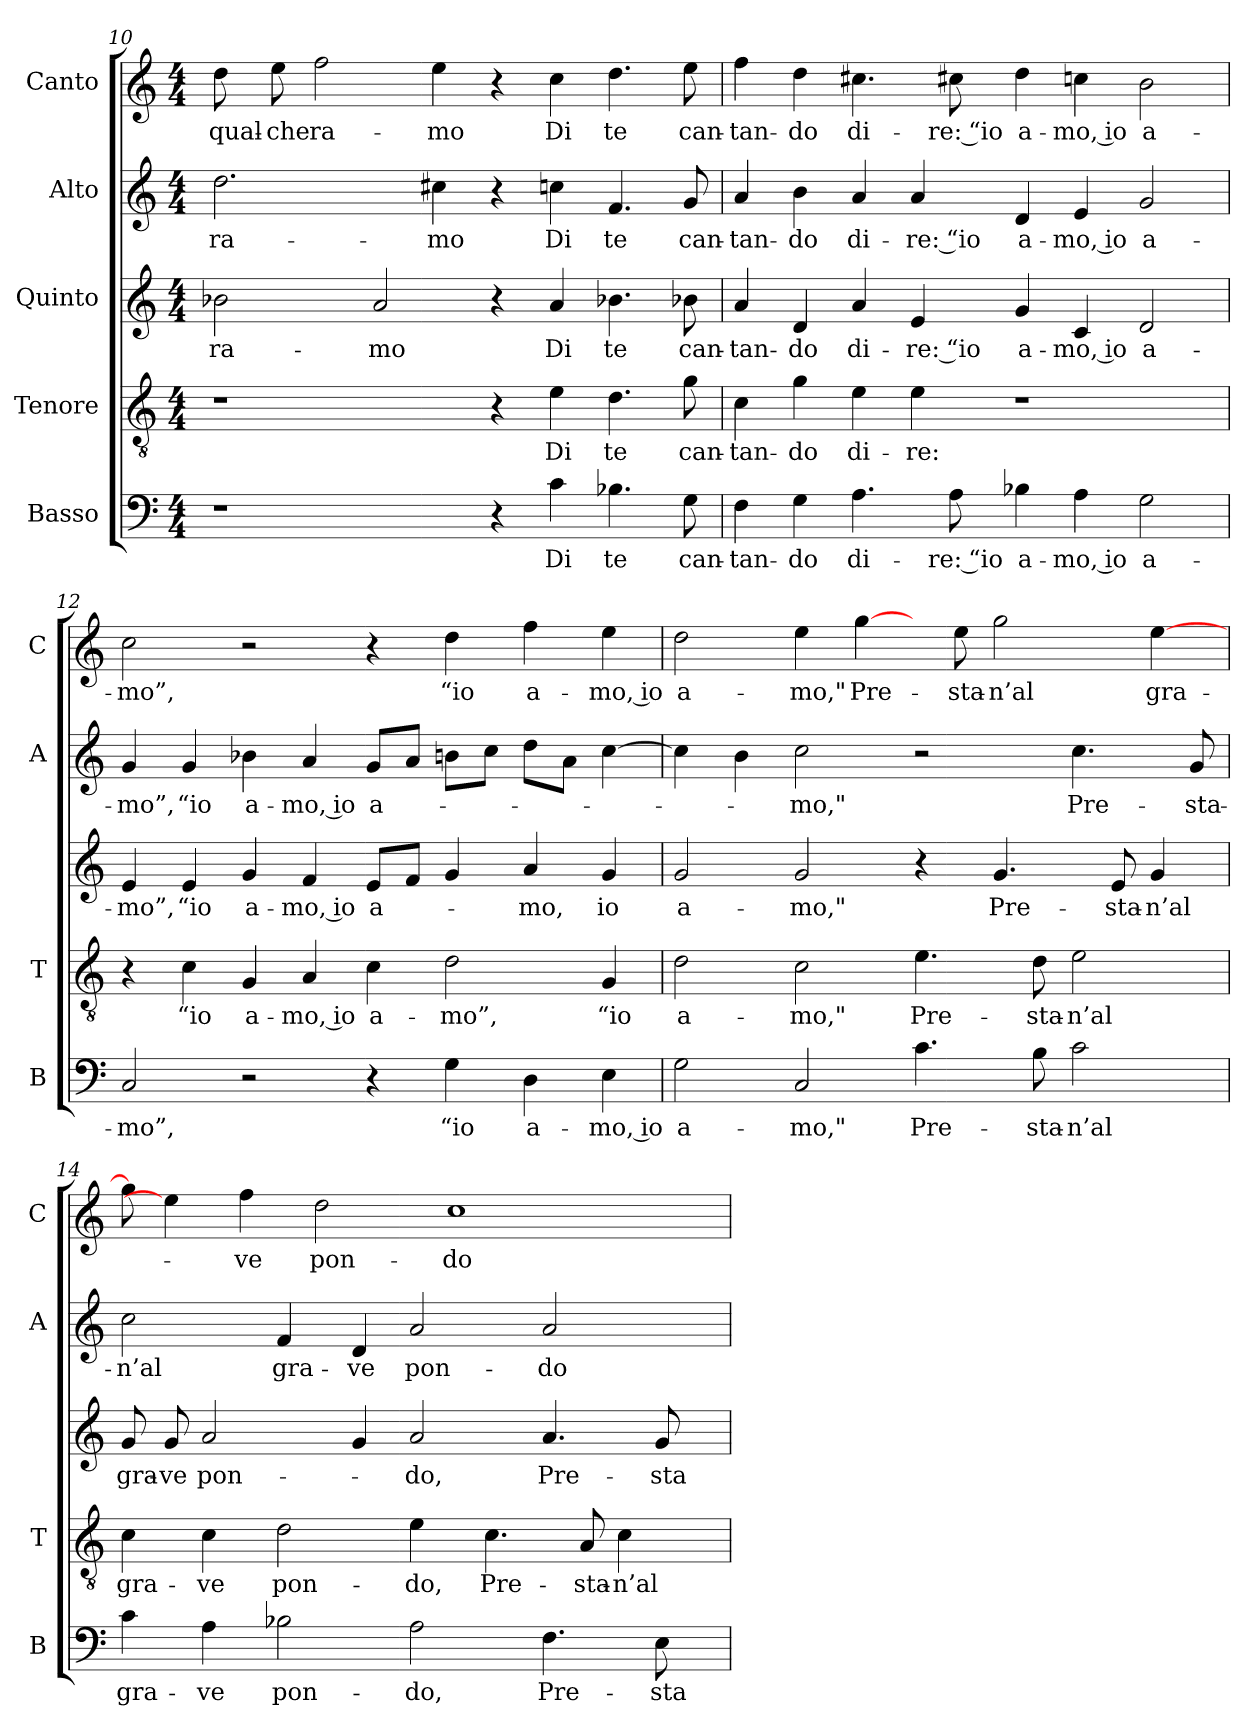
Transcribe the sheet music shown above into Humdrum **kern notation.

**kern	**text	**kern	**text	**kern	**text	**kern	**text	**kern	**text
*part5	*part5	*part4	*part4	*part3	*part3	*part2	*part2	*part1	*part1
*staff5	*staff5	*staff4	*staff4	*staff3	*staff3	*staff2	*staff2	*staff1	*staff1
*I"Basso	*	*I"Tenore	*	*I"Quinto	*	*I"Alto	*	*I"Canto	*
*I'B	*	*I'T	*	*	*	*I'A	*	*I'C	*
*clefF4	*	*clefGv2	*	*clefG2	*	*clefG2	*	*clefG2	*
*k[]	*	*k[]	*	*k[]	*	*k[]	*	*k[]	*
*M4/4	*	*M4/4	*	*M4/4	*	*M4/4	*	*M4/4	*
=10	=10	=10	=10	=10	=10	=10	=10	=10	=10
1r	.	1r	.	2b-X	ra-	2.dd	ra-	8dd	qual-
.	.	.	.	.	.	.	.	8ee	-che
.	.	.	.	.	.	.	.	2ff	ra-
.	.	.	.	2a	-mo	.	.	.	.
.	.	.	.	.	.	4cc#X	-mo	4ee	-mo
4r	.	4r	.	4r	.	4r	.	4r	.
4c	Di	4e	Di	4a	Di	4ccn	Di	4cc	Di
4.B-X	te	4.d	te	4.b-X	te	4.f	te	4.dd	te
8G	can-	8g	can-	8b-X	can-	8g	can-	8ee	can-
=11	=11	=11	=11	=11	=11	=11	=11	=11	=11
4F	-tan-	4c	-tan-	4a	-tan-	4a	-tan-	4ff	-tan-
4G	-do	4g	-do	4d	-do	4b	-do	4dd	-do
4.A	di-	4e	di-	4a	di-	4a	di-	4.cc#X	di-
.	.	4e	-re:	4e	-re: “io	4a	-re: “io	.	.
8A	-re: “io	.	.	.	.	.	.	8cc#X	-re: “io
4B-X	a-	1r	.	4g	a-	4d	a-	4dd	a-
4A	-mo, io	.	.	4c	-mo, io	4e	-mo, io	4ccn	-mo, io
2G	a-	.	.	2d	a-	2g	a-	2b	a-
=12	=12	=12	=12	=12	=12	=12	=12	=12	=12
2C	-mo”,	4r	.	4e	-mo”,	4g	-mo”,	2cc	-mo”,
.	.	4c	“io	4e	“io	4g	“io	.	.
2r	.	4G	a-	4g	a-	4b-X	a-	2r	.
.	.	4A	-mo, io	4f	-mo, io	4a	-mo, io	.	.
4r	.	4c	a-	8eL	a-	8gL	a-	4r	.
.	.	.	.	8fJ	.	8aJ	.	.	.
4G	“io	2d	-mo”,	4g	.	8bnL	.	4dd	“io
.	.	.	.	.	.	8ccJ	.	.	.
4D	a-	.	.	4a	-mo,	8ddL	.	4ff	a-
.	.	.	.	.	.	8aJ	.	.	.
4E	-mo, io	4G	“io	4g	io	[4cc	.	4ee	-mo, io
=13	=13	=13	=13	=13	=13	=13	=13	=13	=13
2G	a-	2d	a-	2g	a-	4cc]	.	2dd	a-
.	.	.	.	.	.	4b	.	.	.
2C	-mo,"	2c	-mo,"	2g	-mo,"	2cc	-mo,"	4ee	-mo,"
.	.	.	.	.	.	.	.	[4gg	Pre-
4.c	Pre-	4.e	Pre-	4r	.	2r	.	8ryy	.
.	.	.	.	.	.	.	.	8ee	-sta-
.	.	.	.	4.g	Pre-	.	.	2gg	-n’al
8B	-sta-	8d	-sta-	.	.	.	.	.	.
2c	-n’al	2e	-n’al	.	.	4.cc	Pre-	.	.
.	.	.	.	8e	-sta-	.	.	.	.
.	.	.	.	4g	-n’al	.	.	[4ee	gra-
.	.	.	.	.	.	8g	-sta-	.	.
=14	=14	=14	=14	=14	=14	=14	=14	=14	=14
4c	gra-	4c	gra-	8g	gra-	2cc	-n’al	8gg]	.
.	.	.	.	8g	-ve	.	.	4ee]	.
4A	-ve	4c	-ve	2a	pon-	.	.	.	.
.	.	.	.	.	.	.	.	4ff	-ve
2B-X	pon-	2d	pon-	.	.	4f	gra-	.	.
.	.	.	.	.	.	.	.	2dd	pon-
.	.	.	.	4g	.	4d	-ve	.	.
2A	-do,	4e	-do,	2a	-do,	2a	pon-	.	.
.	.	.	.	.	.	.	.	1cc	-do
.	.	4.c	Pre-	.	.	.	.	.	.
4.F	Pre-	.	.	4.a	Pre-	2a	-do	.	.
.	.	8A	-sta-	.	.	.	.	.	.
.	.	4c	-n’al	.	.	.	.	.	.
8E	-sta-	.	.	8g	-sta-	.	.	.	.
8ryy	.	8ryy	.	8ryy	.	8ryy	.	.	.
=	=	=	=	=	=	=	=	=	=
*-	*-	*-	*-	*-	*-	*-	*-	*-	*-
